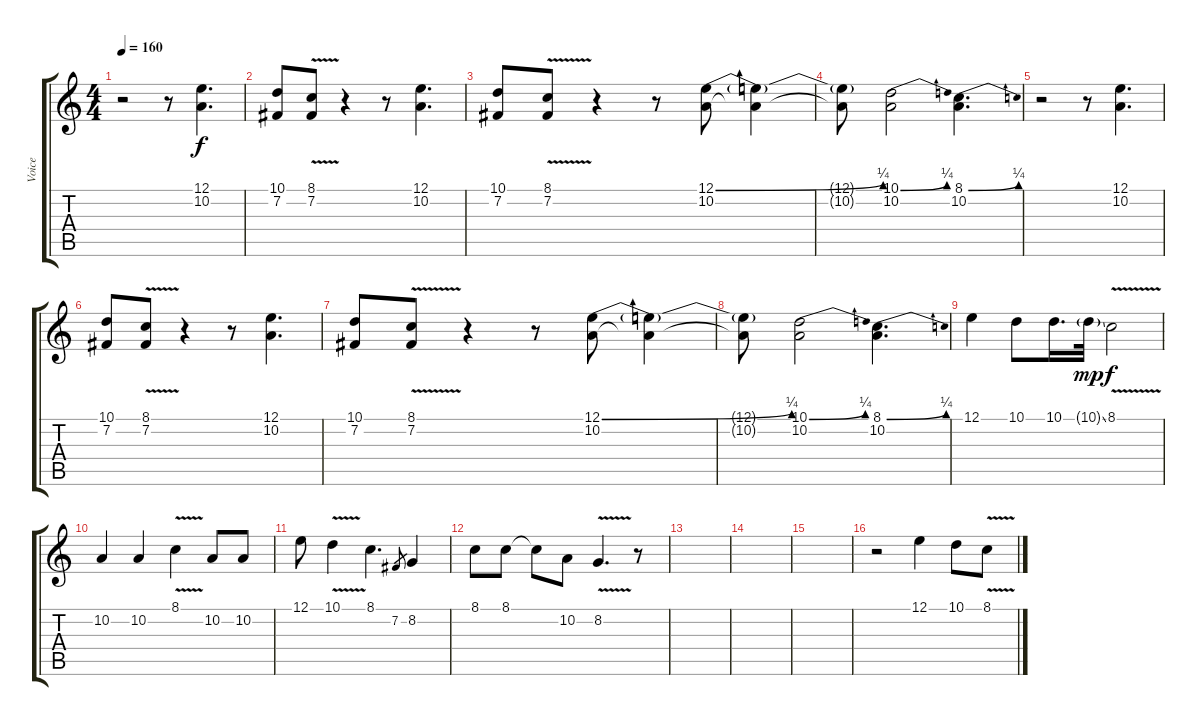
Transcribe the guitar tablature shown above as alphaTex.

\track ("Voice" "Voice") {instrument clarinet}
\staff {score tabs}
\tuning (E4 B3 G3 D3 A2 E2) {hide}
\ts (4 4)
\tempo 160
\clef g2
\ks c
r.2{dy f} r.8 (12.1 10.2).4{d} |
(10.1 7.2).8 (8.1{v} 7.2{v}).8 r.4 r.8 (12.1 10.2).4{d} |
(10.1 7.2).8 (8.1{v} 7.2{v}).8 r.4 r.8 (12.1{be (bend 0 0 60 1)} 10.2).8 (12.1{t} 10.2{t}).4 |
(12.1{t} 10.2{t}).8 (10.1{be (bend 0 0 60 1)} 10.2).2 (8.1{be (bend 0 0 60 1)} 10.2).4{d} |
r.2 r.8 (12.1 10.2).4{d} |
(10.1 7.2).8 (8.1{v} 7.2{v}).8 r.4 r.8 (12.1 10.2).4{d} |
(10.1 7.2).8 (8.1{v} 7.2{v}).8 r.4 r.8 (12.1{be (bend 0 0 60 1)} 10.2).8 (12.1{t} 10.2{t}).4 |
(12.1{t} 10.2{t}).8 (10.1{be (bend 0 0 60 1)} 10.2).2 (8.1{be (bend 0 0 60 1)} 10.2).4{d} |
12.1.4 10.1.8 10.1.16{d} 10.1{ss g}.32{dy mp} 8.1{v}.2{dy f} |
10.2.4 10.2.4 8.1{v}.4 10.2.8 10.2.8 |
12.1.8 10.1{v}.4 8.1.4{d} 7.2.8{gr} 8.2.4 |
8.1.8 8.1.8 8.1{t}.8 10.2.8 8.2{v}.4{d} r.8 |
|
|
|
r.2 12.1.4 10.1.8 8.1{v}.8
